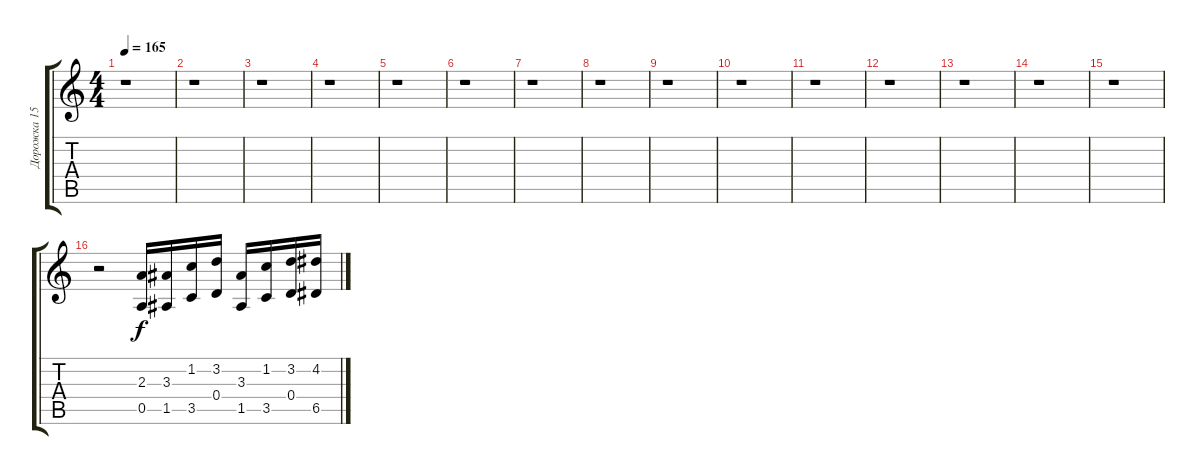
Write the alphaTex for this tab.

\track ("Дорожка 15" "Дорожка 15") {instrument overdrivenguitar}
\staff {score tabs}
\tuning (E4 B3 G3 D3 A2 E2) {hide}
\ts (4 4)
\tempo 165
\clef g2
\ks c
r.1{dy f} |
r.1 |
r.1 |
r.1 |
r.1 |
r.1 |
r.1 |
r.1 |
r.1 |
r.1 |
r.1 |
r.1 |
r.1 |
r.1 |
r.1 |
r.2 (2.3 0.5).16 (3.3 1.5).16 (1.2 3.5).16 (3.2 0.4).16 (3.3 1.5).16 (1.2 3.5).16 (3.2 0.4).16 (4.2 6.5).16
